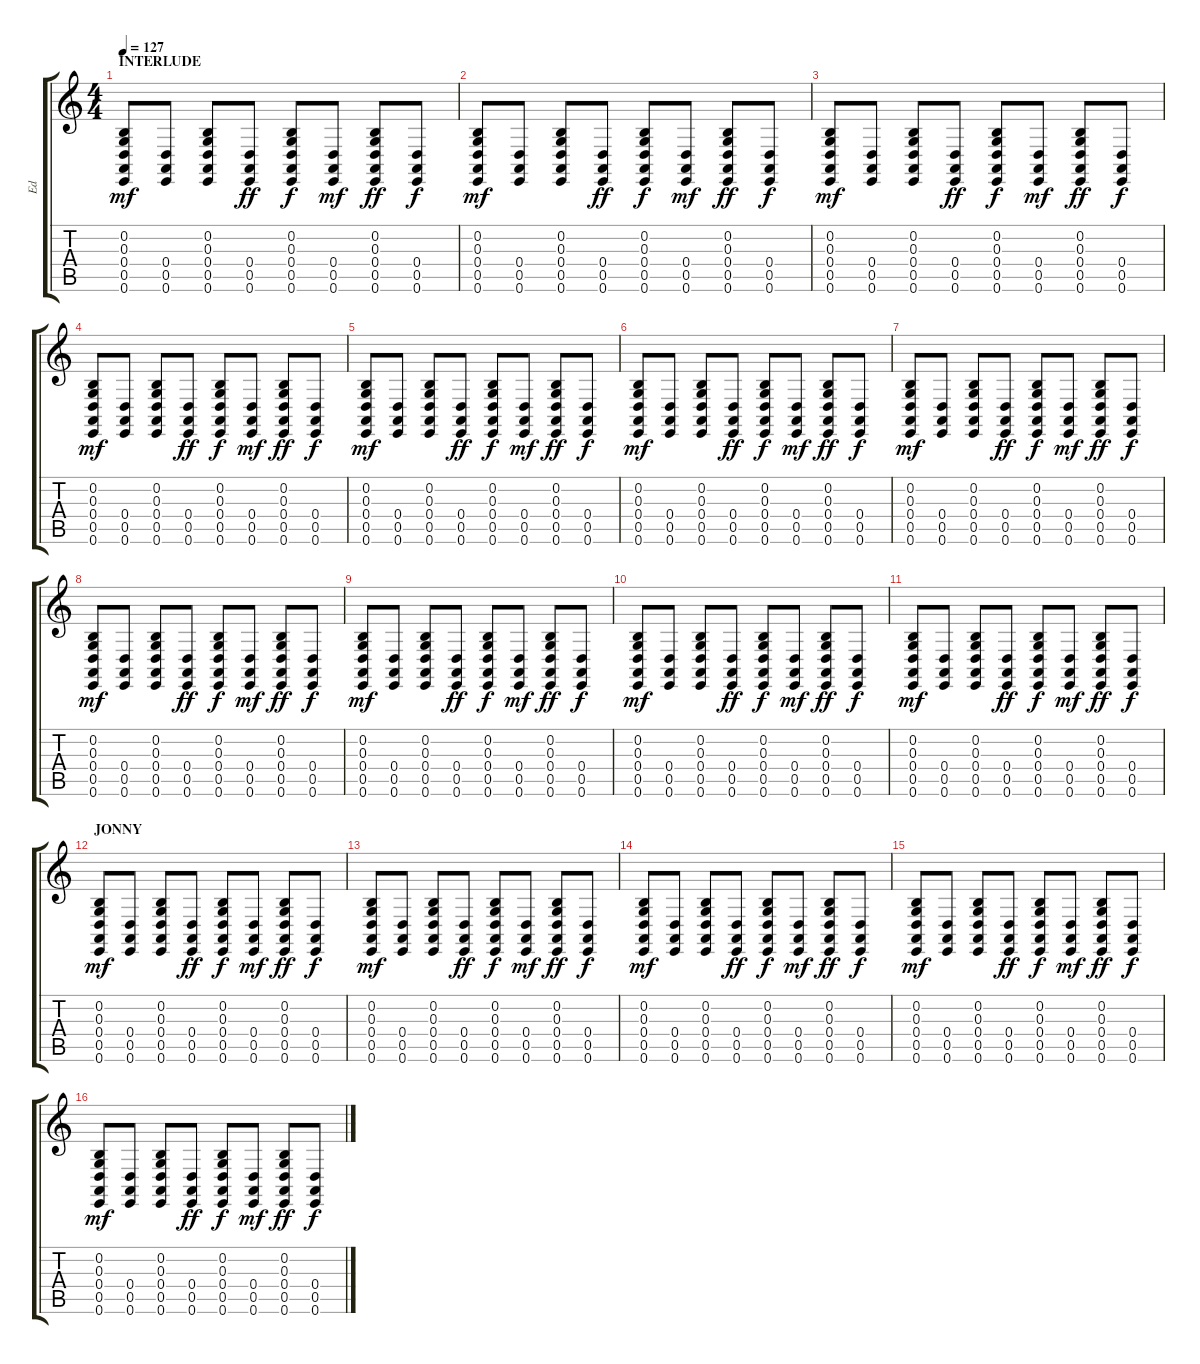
\track ("Ed" "Ed") {instrument melodictom}
\staff {score tabs}
\tuning (E4 B3 G3 D3 A2 E2) {hide}
\ts (4 4)
\section ("" "INTERLUDE")
\tempo 127
\clef g2
\ks c
(0.2 0.3 0.4 0.5 0.6).8{dy mf} (0.4 0.5 0.6).8 (0.2 0.3 0.4 0.5 0.6).8 (0.4 0.5 0.6).8{dy ff} (0.2 0.3 0.4 0.5 0.6).8{dy f} (0.4 0.5 0.6).8{dy mf} (0.2 0.3 0.4 0.5 0.6).8{dy ff} (0.4 0.5 0.6).8{dy f} |
(0.2 0.3 0.4 0.5 0.6).8{dy mf} (0.4 0.5 0.6).8 (0.2 0.3 0.4 0.5 0.6).8 (0.4 0.5 0.6).8{dy ff} (0.2 0.3 0.4 0.5 0.6).8{dy f} (0.4 0.5 0.6).8{dy mf} (0.2 0.3 0.4 0.5 0.6).8{dy ff} (0.4 0.5 0.6).8{dy f} |
(0.2 0.3 0.4 0.5 0.6).8{dy mf} (0.4 0.5 0.6).8 (0.2 0.3 0.4 0.5 0.6).8 (0.4 0.5 0.6).8{dy ff} (0.2 0.3 0.4 0.5 0.6).8{dy f} (0.4 0.5 0.6).8{dy mf} (0.2 0.3 0.4 0.5 0.6).8{dy ff} (0.4 0.5 0.6).8{dy f} |
(0.2 0.3 0.4 0.5 0.6).8{dy mf} (0.4 0.5 0.6).8 (0.2 0.3 0.4 0.5 0.6).8 (0.4 0.5 0.6).8{dy ff} (0.2 0.3 0.4 0.5 0.6).8{dy f} (0.4 0.5 0.6).8{dy mf} (0.2 0.3 0.4 0.5 0.6).8{dy ff} (0.4 0.5 0.6).8{dy f} |
(0.2 0.3 0.4 0.5 0.6).8{dy mf} (0.4 0.5 0.6).8 (0.2 0.3 0.4 0.5 0.6).8 (0.4 0.5 0.6).8{dy ff} (0.2 0.3 0.4 0.5 0.6).8{dy f} (0.4 0.5 0.6).8{dy mf} (0.2 0.3 0.4 0.5 0.6).8{dy ff} (0.4 0.5 0.6).8{dy f} |
(0.2 0.3 0.4 0.5 0.6).8{dy mf} (0.4 0.5 0.6).8 (0.2 0.3 0.4 0.5 0.6).8 (0.4 0.5 0.6).8{dy ff} (0.2 0.3 0.4 0.5 0.6).8{dy f} (0.4 0.5 0.6).8{dy mf} (0.2 0.3 0.4 0.5 0.6).8{dy ff} (0.4 0.5 0.6).8{dy f} |
(0.2 0.3 0.4 0.5 0.6).8{dy mf} (0.4 0.5 0.6).8 (0.2 0.3 0.4 0.5 0.6).8 (0.4 0.5 0.6).8{dy ff} (0.2 0.3 0.4 0.5 0.6).8{dy f} (0.4 0.5 0.6).8{dy mf} (0.2 0.3 0.4 0.5 0.6).8{dy ff} (0.4 0.5 0.6).8{dy f} |
(0.2 0.3 0.4 0.5 0.6).8{dy mf} (0.4 0.5 0.6).8 (0.2 0.3 0.4 0.5 0.6).8 (0.4 0.5 0.6).8{dy ff} (0.2 0.3 0.4 0.5 0.6).8{dy f} (0.4 0.5 0.6).8{dy mf} (0.2 0.3 0.4 0.5 0.6).8{dy ff} (0.4 0.5 0.6).8{dy f} |
(0.2 0.3 0.4 0.5 0.6).8{dy mf} (0.4 0.5 0.6).8 (0.2 0.3 0.4 0.5 0.6).8 (0.4 0.5 0.6).8{dy ff} (0.2 0.3 0.4 0.5 0.6).8{dy f} (0.4 0.5 0.6).8{dy mf} (0.2 0.3 0.4 0.5 0.6).8{dy ff} (0.4 0.5 0.6).8{dy f} |
(0.2 0.3 0.4 0.5 0.6).8{dy mf} (0.4 0.5 0.6).8 (0.2 0.3 0.4 0.5 0.6).8 (0.4 0.5 0.6).8{dy ff} (0.2 0.3 0.4 0.5 0.6).8{dy f} (0.4 0.5 0.6).8{dy mf} (0.2 0.3 0.4 0.5 0.6).8{dy ff} (0.4 0.5 0.6).8{dy f} |
(0.2 0.3 0.4 0.5 0.6).8{dy mf} (0.4 0.5 0.6).8 (0.2 0.3 0.4 0.5 0.6).8 (0.4 0.5 0.6).8{dy ff} (0.2 0.3 0.4 0.5 0.6).8{dy f} (0.4 0.5 0.6).8{dy mf} (0.2 0.3 0.4 0.5 0.6).8{dy ff} (0.4 0.5 0.6).8{dy f} |
\section ("" "JONNY")
(0.2 0.3 0.4 0.5 0.6).8{dy mf} (0.4 0.5 0.6).8 (0.2 0.3 0.4 0.5 0.6).8 (0.4 0.5 0.6).8{dy ff} (0.2 0.3 0.4 0.5 0.6).8{dy f} (0.4 0.5 0.6).8{dy mf} (0.2 0.3 0.4 0.5 0.6).8{dy ff} (0.4 0.5 0.6).8{dy f} |
(0.2 0.3 0.4 0.5 0.6).8{dy mf} (0.4 0.5 0.6).8 (0.2 0.3 0.4 0.5 0.6).8 (0.4 0.5 0.6).8{dy ff} (0.2 0.3 0.4 0.5 0.6).8{dy f} (0.4 0.5 0.6).8{dy mf} (0.2 0.3 0.4 0.5 0.6).8{dy ff} (0.4 0.5 0.6).8{dy f} |
(0.2 0.3 0.4 0.5 0.6).8{dy mf} (0.4 0.5 0.6).8 (0.2 0.3 0.4 0.5 0.6).8 (0.4 0.5 0.6).8{dy ff} (0.2 0.3 0.4 0.5 0.6).8{dy f} (0.4 0.5 0.6).8{dy mf} (0.2 0.3 0.4 0.5 0.6).8{dy ff} (0.4 0.5 0.6).8{dy f} |
(0.2 0.3 0.4 0.5 0.6).8{dy mf} (0.4 0.5 0.6).8 (0.2 0.3 0.4 0.5 0.6).8 (0.4 0.5 0.6).8{dy ff} (0.2 0.3 0.4 0.5 0.6).8{dy f} (0.4 0.5 0.6).8{dy mf} (0.2 0.3 0.4 0.5 0.6).8{dy ff} (0.4 0.5 0.6).8{dy f} |
(0.2 0.3 0.4 0.5 0.6).8{dy mf} (0.4 0.5 0.6).8 (0.2 0.3 0.4 0.5 0.6).8 (0.4 0.5 0.6).8{dy ff} (0.2 0.3 0.4 0.5 0.6).8{dy f} (0.4 0.5 0.6).8{dy mf} (0.2 0.3 0.4 0.5 0.6).8{dy ff} (0.4 0.5 0.6).8{dy f}
